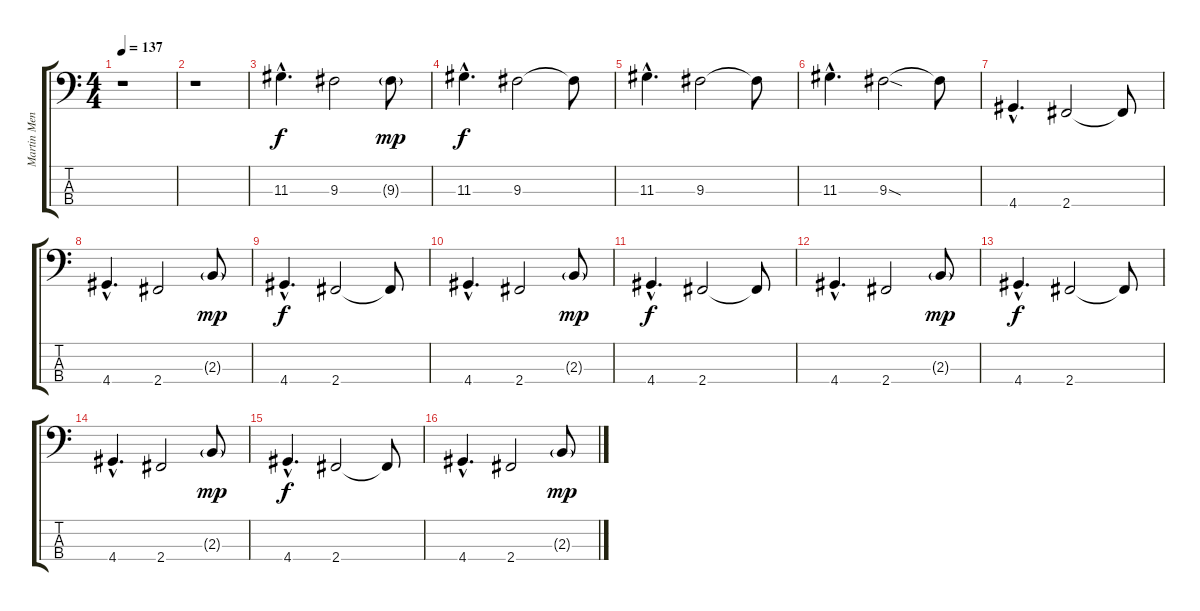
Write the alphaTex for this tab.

\track ("Martin Mendez" "Martin Men") {instrument electricbassfinger}
\staff {score tabs}
\tuning (G2 D2 A1 E1) {hide}
\ts (4 4)
\section ("" "")
\tempo 137
\clef f4
\ks c
r.1{dy f} |
r.1 |
11.3{hac}.4{d} 9.3.2 9.3{g}.8{dy mp} |
11.3{hac}.4{d dy f} 9.3.2 9.3{t}.8 |
11.3{hac}.4{d} 9.3.2 9.3{t}.8 |
11.3{hac}.4{d} 9.3{sod}.2 9.3{t}.8 |
4.4{hac}.4{d} 2.4.2 2.4{t}.8 |
4.4{hac}.4{d} 2.4.2 2.3{g}.8{dy mp} |
4.4{hac}.4{d dy f} 2.4.2 2.4{t}.8 |
4.4{hac}.4{d} 2.4.2 2.3{g}.8{dy mp} |
4.4{hac}.4{d dy f} 2.4.2 2.4{t}.8 |
4.4{hac}.4{d} 2.4.2 2.3{g}.8{dy mp} |
4.4{hac}.4{d dy f} 2.4.2 2.4{t}.8 |
4.4{hac}.4{d} 2.4.2 2.3{g}.8{dy mp} |
4.4{hac}.4{d dy f} 2.4.2 2.4{t}.8 |
4.4{hac}.4{d} 2.4.2 2.3{g}.8{dy mp}
